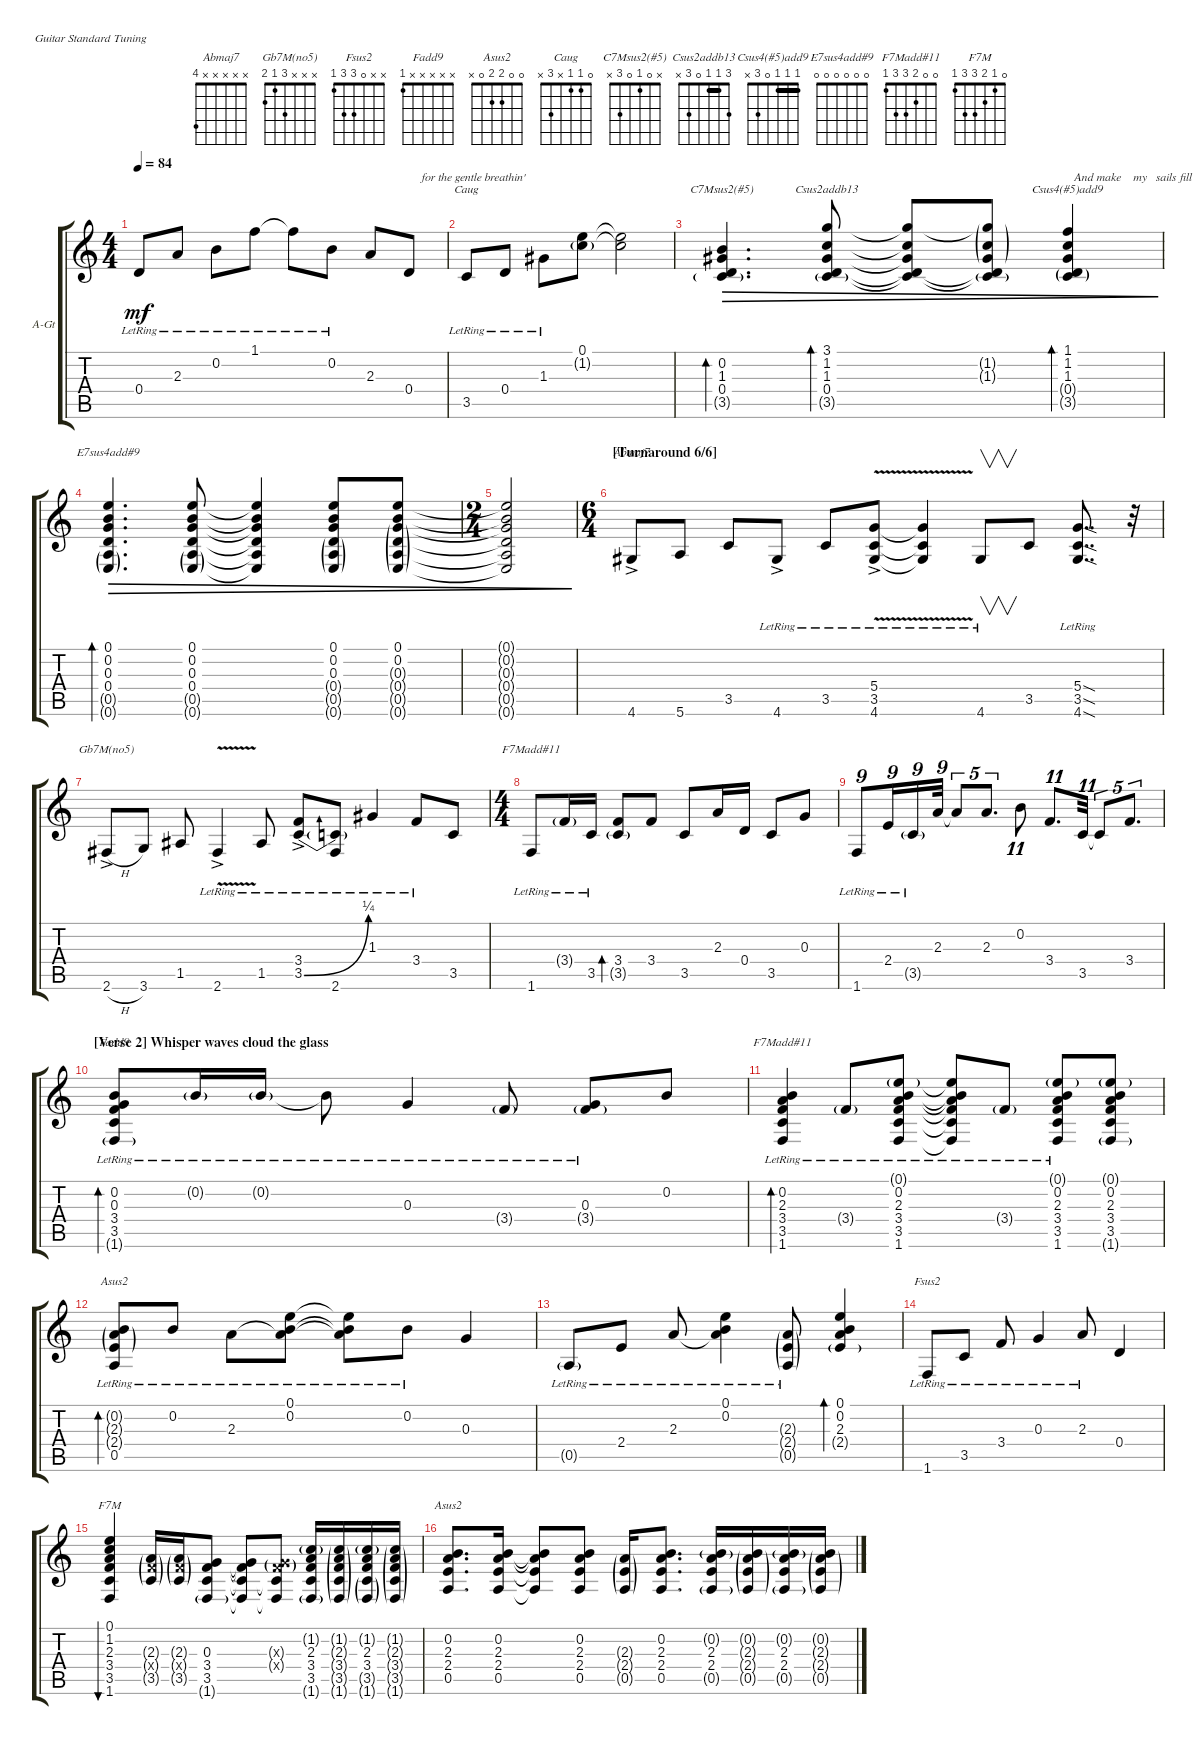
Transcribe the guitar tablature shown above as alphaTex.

\defaultSystemsLayout 4
\bracketExtendMode groupsimilarinstruments
\firstSystemTrackNameOrientation horizontal
\otherSystemsTrackNameOrientation horizontal
\track ("Acoustic Guitar" "A-Gt") {instrument acousticguitarsteel}
\staff {score tabs}
\tuning (E4 B3 G3 D3 A2 E2)
\chord ("Abmaj7" x x x x x 4)
\chord ("Gb7M(no5)" x x x 3 1 2)
\chord ("Fsus2" x x 0 3 3 1)
\chord ("Fadd9" x x x x x 1)
\chord ("Asus2" x 0 2 2 0 x)
\chord ("Caug" 0 1 1 x 3 x)
\chord ("C7Msus2(#5)" x 0 1 0 3 x)
\chord ("Csus2addb13" 3 1 1 0 3 x) {barre 1}
\chord ("Csus4(#5)add9" 1 1 1 0 3 x) {barre (1 1)}
\chord ("E7sus4add#9" 0 0 0 0 0 0)
\chord ("F7Madd#11" 0 0 2 3 3 1)
\chord ("Asus2" 0 0 2 2 0 x)
\chord ("F7M" 0 1 2 3 3 1)
\ts (4 4)
\tempo 84
\clef g2
\ks aminor
0.4{lr}.8{dy mf} 2.3{lr}.8 0.2{lr}.8 1.1{lr}.8 1.1{lr t}.8 0.2{lr}.8 2.3.8 0.4.8{txt "    for the gentle breathin' "} |
3.5{lr}.8{ch "Caug"} 0.4{lr}.8 1.3{lr}.8 (1.2{g} 0.1).8 (1.2{t} 0.1{t}).2 |
(3.5{g} 0.4 1.3 0.2).4{d bd 158 ch "C7Msus2(#5)" dec} (3.5{g} 0.4 1.3 1.2 3.1).8{bd 64 ch "Csus2addb13" dec} (3.5{t} 0.4{t} 1.3{t} 1.2{t} 3.1{t}).8{dec} (3.1{g t} 1.3{g} 1.2{g} 0.4{t} 3.5{g t}).8{dec} (1.1 1.3 1.2 0.4{g} 3.5{g}).4{bd 58 ch "Csus4(#5)add9" txt "  And make    my   sails fill" dec} |
(0.1 0.2 0.3 0.4 0.5{g} 0.6{g}).4{d bd 89 ch "E7sus4add#9" dec} (0.1 0.2 0.3 0.4 0.5{g} 0.6{g}).8{dec} (0.1{t} 0.2{t} 0.3{t} 0.4{t} 0.5{t} 0.6{t}).4{dec} (0.1 0.2 0.3 0.4{g} 0.5{g} 0.6{g}).8{dec} (0.1 0.2 0.3{g} 0.4{g} 0.5{g} 0.6{g}).8{dec} |
\ts (2 4)
(0.1{t} 0.2{t} 0.3{t} 0.4{t} 0.5{t} 0.6{t}).2{dec} |
\ts (6 4)
\section ("" "[Turnaround 6/6]")
4.6{ac}.8{ch "Abmaj7"} 5.6.8 3.5.8 4.6{ac lr}.8 3.5{lr}.8 (5.4{ac lr} 3.5{v lr} 4.6).8 (5.4{v lr t} 3.5{v lr t} 4.6{lr t}).4 4.6{lr}.8{v} 3.5.8 (5.4{sod lr} 3.5{sod lr} 4.6{sod}).8{dd} r.32 |
2.6{h ac}.8{ch "Gb7M(no5)"} 3.6.8 1.5.8 2.6{v ac lr}.4 1.5{lr}.8 (3.4{ac lr} 3.5{be (bend 19.8 0 33.6 1)}).8 (2.6{lr} 3.5{lr t}).8 1.3{lr}.4 3.4{lr}.8 3.5.8 |
\ts (4 4)
1.6{lr}.8{ch "F7Madd#11"} 3.4{g lr}.16 3.5{lr}.16 (3.4 3.5{g}).8{bd 61} 3.4.8 3.5.8 2.3.16 0.4.16 3.5.8 0.3.8 |
1.6{lr}.8{tu (9 8)} 2.4{lr}.16{tu (9 8)} 3.5{g lr}.16{tu (9 8)} 2.3.32{tu (9 8)} 2.3{t}.8{tu (5 4)} 2.3.8{d tu (5 4)} 0.2.8{tu (11 8)} 3.4.8{d tu (11 8)} 3.5.32{tu (11 8)} 3.5{t}.8{tu (5 4)} 3.4.8{d tu (5 4)} |
\section ("" "[Verse 2] Whisper waves cloud the glass ")
(1.6{g lr} 0.3{lr} 0.2{lr} 3.4{lr} 3.5{lr}).8{bd 79 ch "Fadd9"} 0.2{g lr}.16 0.2{g lr}.16 0.2{lr t}.8 0.3{lr}.4 3.4{g lr}.8 (3.4{g lr} 0.3{lr}).8 0.2.8 |
(1.6{lr} 3.4{lr} 2.3{lr} 0.2{lr} 3.5{lr}).4{bd 99 ch "F7Madd#11"} 3.4{g lr}.8 (2.3{lr} 3.4{lr} 0.2{lr} 0.1{g lr} 1.6{lr} 3.5{lr}).8 (2.3{lr t} 3.4{lr t} 0.2{lr t} 0.1{lr t} 1.6{lr t} 3.5{lr t}).8 3.4{g lr}.8 (2.3{lr} 3.4{lr} 0.2{lr} 0.1{g lr} 1.6{lr} 3.5{lr}).8 (2.3 3.4 0.2 0.1{g} 1.6{g} 3.5).8 |
(0.5{lr} 2.4{g lr} 2.3{g lr} 0.2{g lr}).8{bd 41 ch "Asus2"} 0.2{lr}.8 2.3{lr}.8 (2.3{lr t} 0.2{lr} 0.1{lr}).8 (2.3{lr t} 0.2{lr t} 0.1{lr t}).8 0.2{lr}.8 0.3.4 |
0.5{g lr}.8 2.4{lr}.8 2.3{lr}.8 (2.3{lr t} 0.2{lr} 0.1{lr}).4 (0.5{g lr} 2.4{g lr} 2.3{g lr}).8 (0.2 2.3 0.1 2.4{g}).4{bd 90} |
1.6{lr}.8{ch "Fsus2"} 3.5{lr}.8 3.4{lr}.8 0.3{lr}.4 2.3{lr}.8 0.4.4 |
(1.6 3.5 3.4 2.3 1.2 0.1).4{bu 235 ch "F7M"} (2.3{g} 3.5{g} 3.4{g x}).16 (2.3{g} 3.5{g} 3.4{g x}).16 (0.3 1.6{g} 3.4 3.5).8 (0.3{t} 1.6{t} 3.4{t} 3.5{t}).8 (0.3{g x} 3.4{g x} 3.5{t} 1.6{t}).8 (2.3 1.6{g} 3.5 3.4 1.2{g}).16 (2.3{g} 1.6{g} 3.5{g} 3.4{g} 1.2{g}).16 (2.3 1.6{g} 3.5{g} 3.4 1.2{g}).16 (2.3{g} 1.6{g} 3.5{g} 3.4{g} 1.2{g}).16 |
(0.5 2.4 2.3 0.2).8{d ch "Asus2"} (0.5 2.4 2.3 0.2).16 (0.5{t} 2.4{t} 2.3{t} 0.2{t}).8 (0.5 2.4 2.3 0.2).8 (0.5{g} 2.4{g} 2.3{g}).16 (0.5 2.4 2.3 0.2).8{d} (0.5{g} 2.4 2.3 0.2{g}).16 (0.5{g} 2.4{g} 2.3{g} 0.2{g}).16 (0.5{g} 2.4 2.3 0.2{g}).16 (0.5{g} 2.4{g} 2.3{g} 0.2{g}).16
